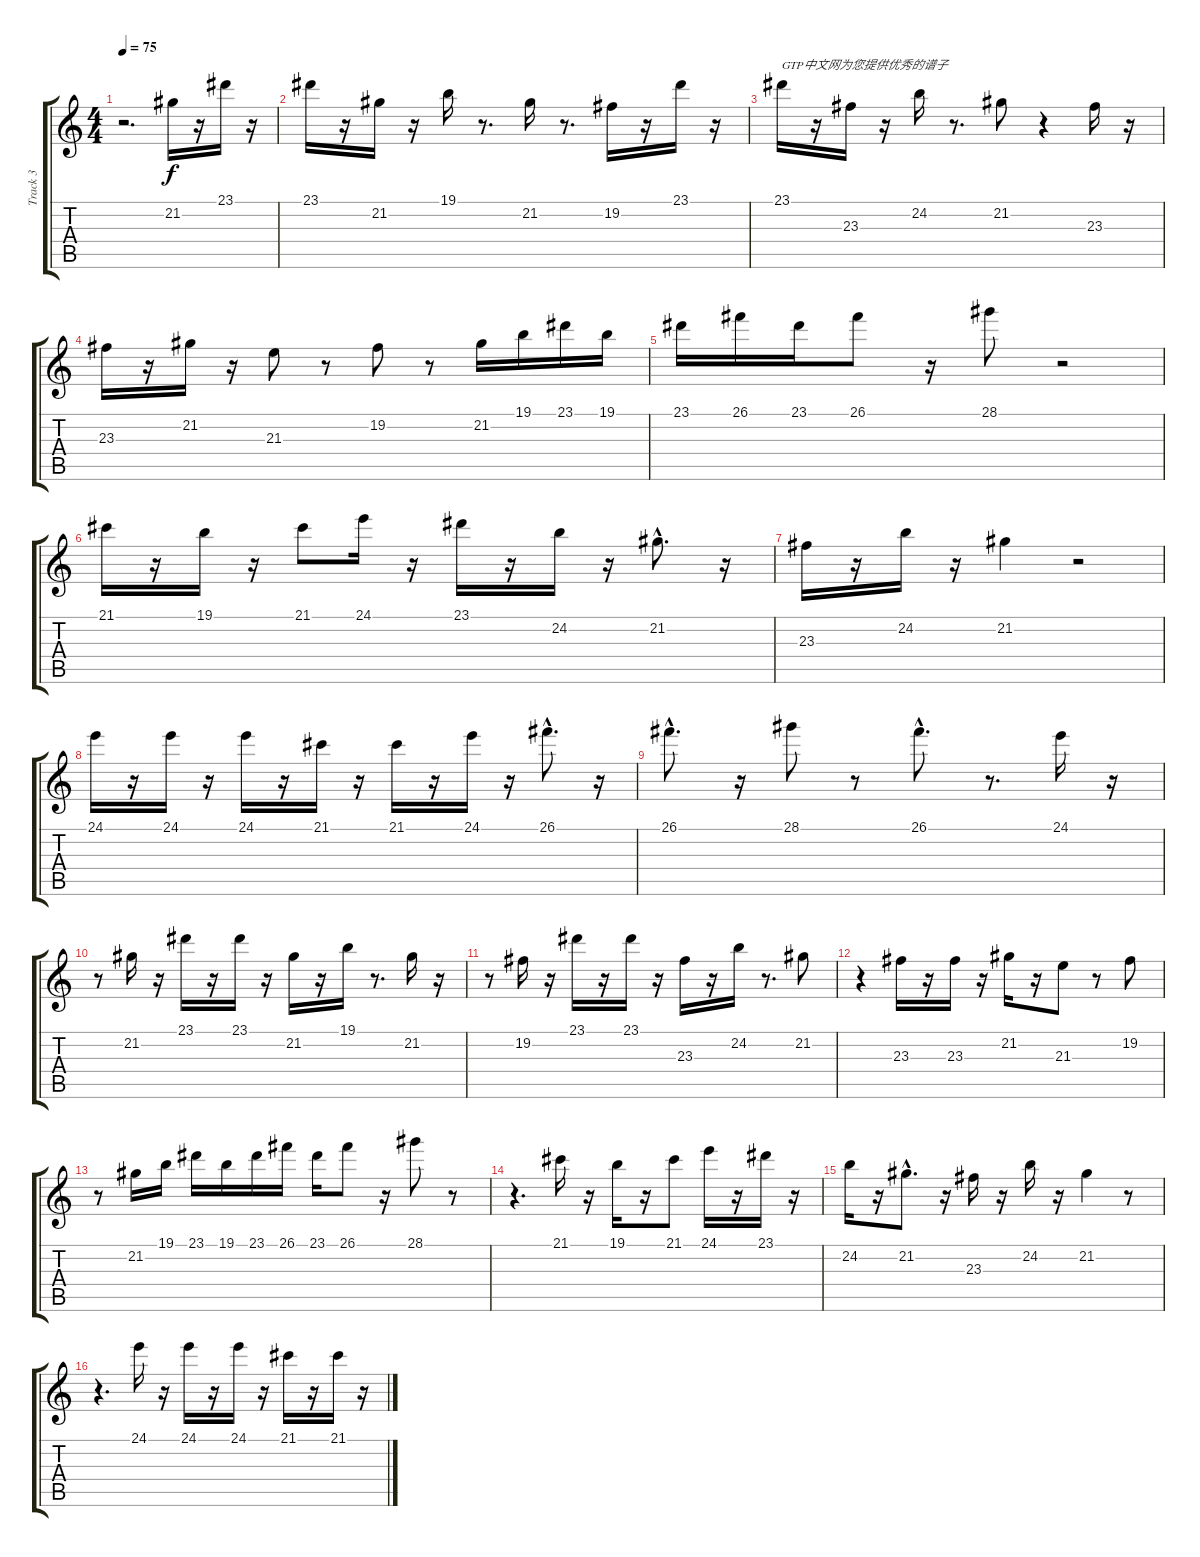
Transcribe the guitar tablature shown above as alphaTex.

\track ("Track 3" "Track 3") {instrument acousticgrandpiano}
\staff {score tabs}
\tuning (E4 B3 G3 D3 A2 E2) {hide}
\ts (4 4)
\tempo 75
\clef g2
\ks c
r.2{d dy f instrument acousticgrandpiano} 21.2.16 r.16 23.1.16 r.16 |
23.1.16 r.16 21.2.16 r.16 19.1.16 r.8{d} 21.2.16 r.8{d} 19.2.16 r.16 23.1.16 r.16 |
23.1.16{txt "GTP中文网为您提供优秀的谱子"} r.16 23.3.16 r.16 24.2.16 r.8{d} 21.2.8 r.4 23.3.16 r.16 |
23.3.16 r.16 21.2.16 r.16 21.3.8 r.8 19.2.8 r.8 21.2.16 19.1.16 23.1.16 19.1.16 |
23.1.16 26.1.16 23.1.16 26.1.8 r.16 28.1.8 r.2 |
21.1.16 r.16 19.1.16 r.16 21.1.8 24.1.16 r.16 23.1.16 r.16 24.2.16 r.16 21.2{hac}.8{d} r.16 |
23.3.16 r.16 24.2.16 r.16 21.2.4 r.2 |
24.1.16 r.16 24.1.16 r.16 24.1.16 r.16 21.1.16 r.16 21.1.16 r.16 24.1.16 r.16 26.1{hac}.8{d} r.16 |
26.1{hac}.8{d} r.16 28.1.8 r.8 26.1{hac}.8{d} r.8{d} 24.1.16 r.16 |
r.8 21.2.16 r.16 23.1.16 r.16 23.1.16 r.16 21.2.16 r.16 19.1.16 r.8{d} 21.2.16 r.16 |
r.8 19.2.16 r.16 23.1.16 r.16 23.1.16 r.16 23.3.16 r.16 24.2.16 r.8{d} 21.2.8 |
r.4 23.3.16 r.16 23.3.16 r.16 21.2.16 r.16 21.3.8 r.8 19.2.8 |
r.8 21.2.16 19.1.16 23.1.16 19.1.16 23.1.16 26.1.16 23.1.16 26.1.8 r.16 28.1.8 r.8 |
r.4{d} 21.1.16 r.16 19.1.16 r.16 21.1.8 24.1.16 r.16 23.1.16 r.16 |
24.2.16 r.16 21.2{hac}.8{d} r.16 23.3.16 r.16 24.2.16 r.16 21.2.4 r.8 |
r.4{d} 24.1.16 r.16 24.1.16 r.16 24.1.16 r.16 21.1.16 r.16 21.1.16 r.16
